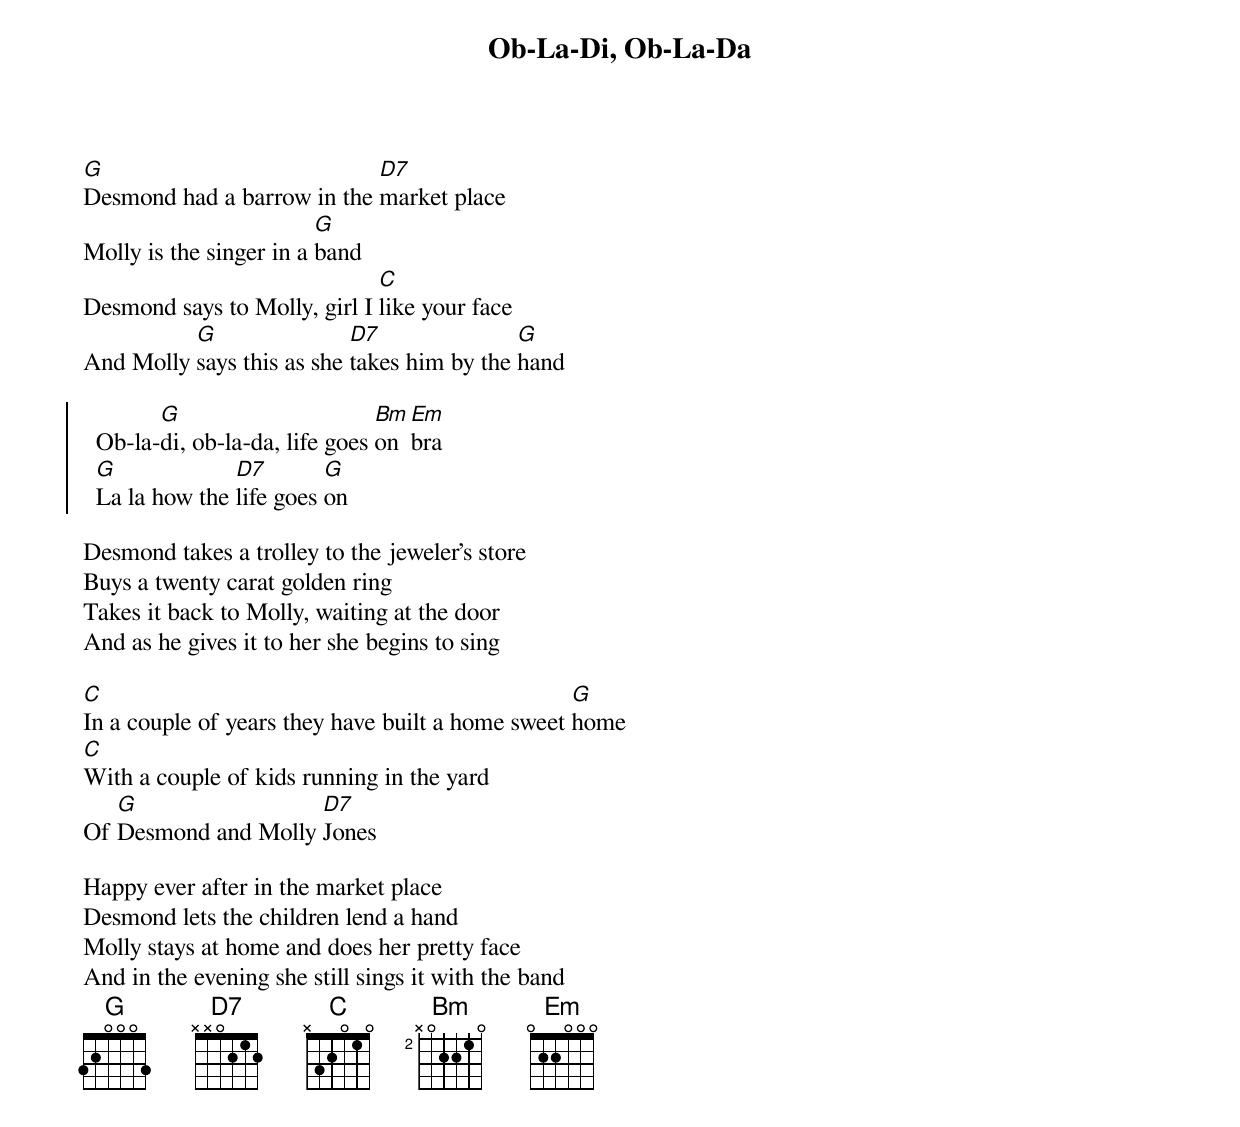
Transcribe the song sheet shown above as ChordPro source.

{title: Ob-La-Di, Ob-La-Da}
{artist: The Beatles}
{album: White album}
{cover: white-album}
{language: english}
{columns: 2}
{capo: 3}
{define: G frets 3 2 0 0 0 3}
{define: D7 frets X X 0 2 1 2}
{define: Bm base-fret 2 frets X 0 2 2 1 0}
{define: Em frets 0 2 2 0 0 0}
{define: C frets X 3 2 0 1 0}

[G]Desmond had a barrow in the [D7]market place
Molly is the singer in a [G]band
Desmond says to Molly, girl I [C]like your face
And Molly [G]says this as she [D7]takes him by the [G]hand

{start_of_chorus}
  Ob-la-[G]di, ob-la-da, life goes [Bm]on [Em]bra
  [G]La la how the [D7]life goes [G]on
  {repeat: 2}
{end_of_chorus}

Desmond takes a trolley to the jeweler's store
Buys a twenty carat golden ring
Takes it back to Molly, waiting at the door
And as he gives it to her she begins to sing

[C]In a couple of years they have built a home sweet [G]home
[C]With a couple of kids running in the yard
Of [G]Desmond and Molly [D7]Jones

Happy ever after in the market place
Desmond lets the children lend a hand
Molly stays at home and does her pretty face
And in the evening she still sings it with the band
